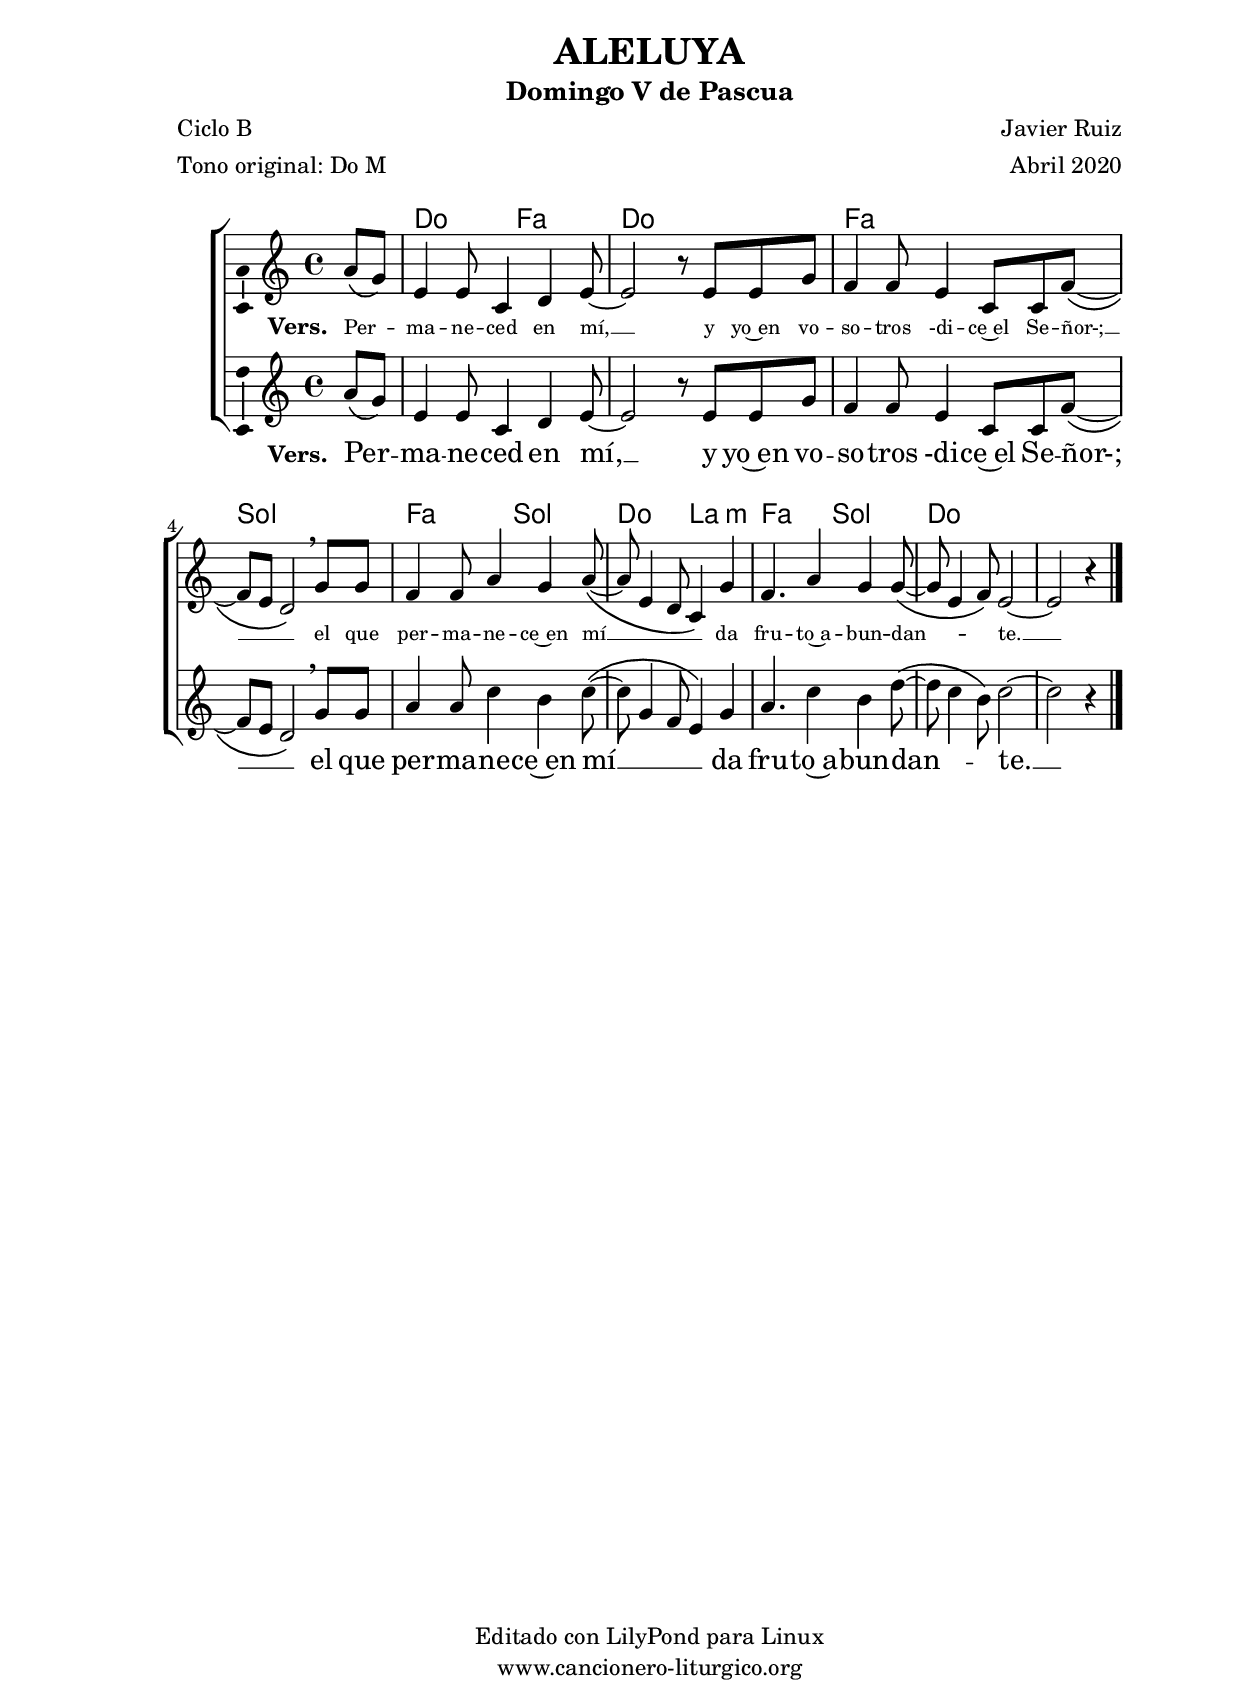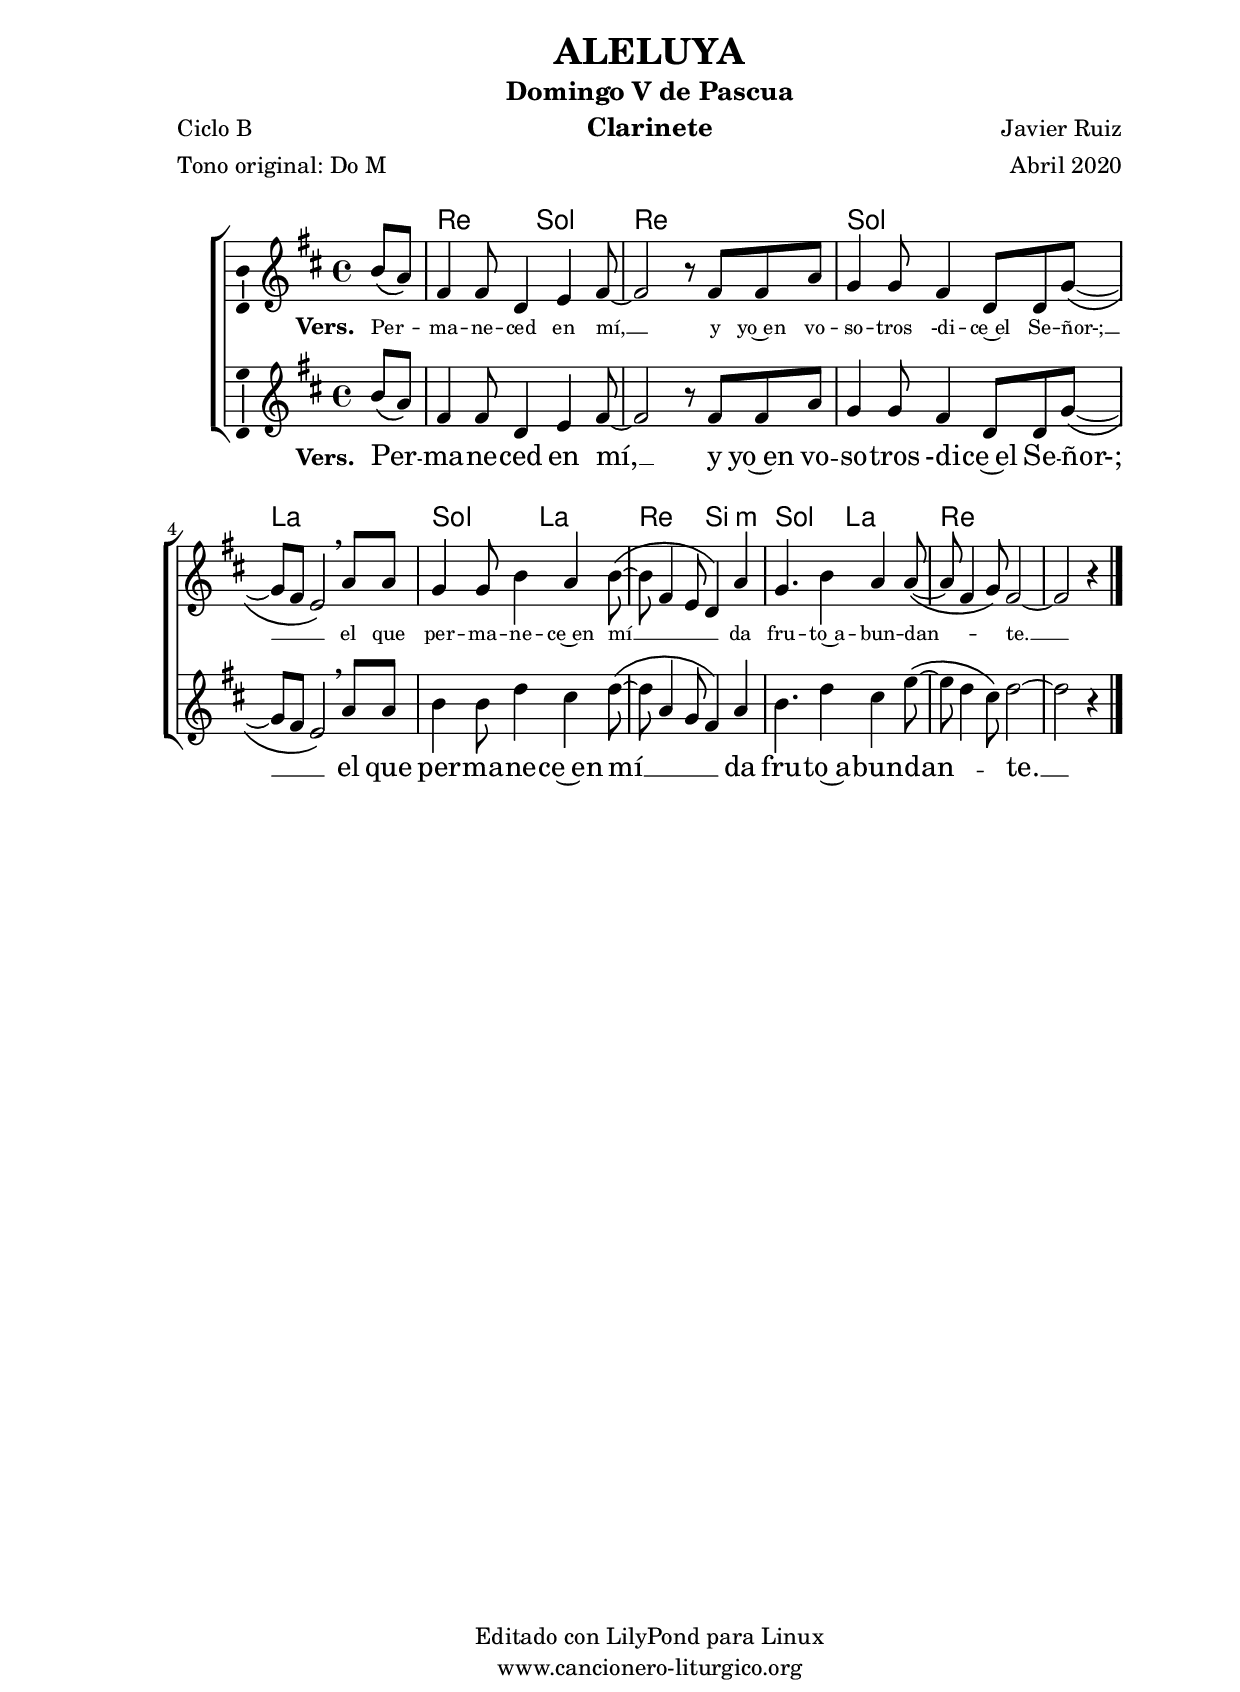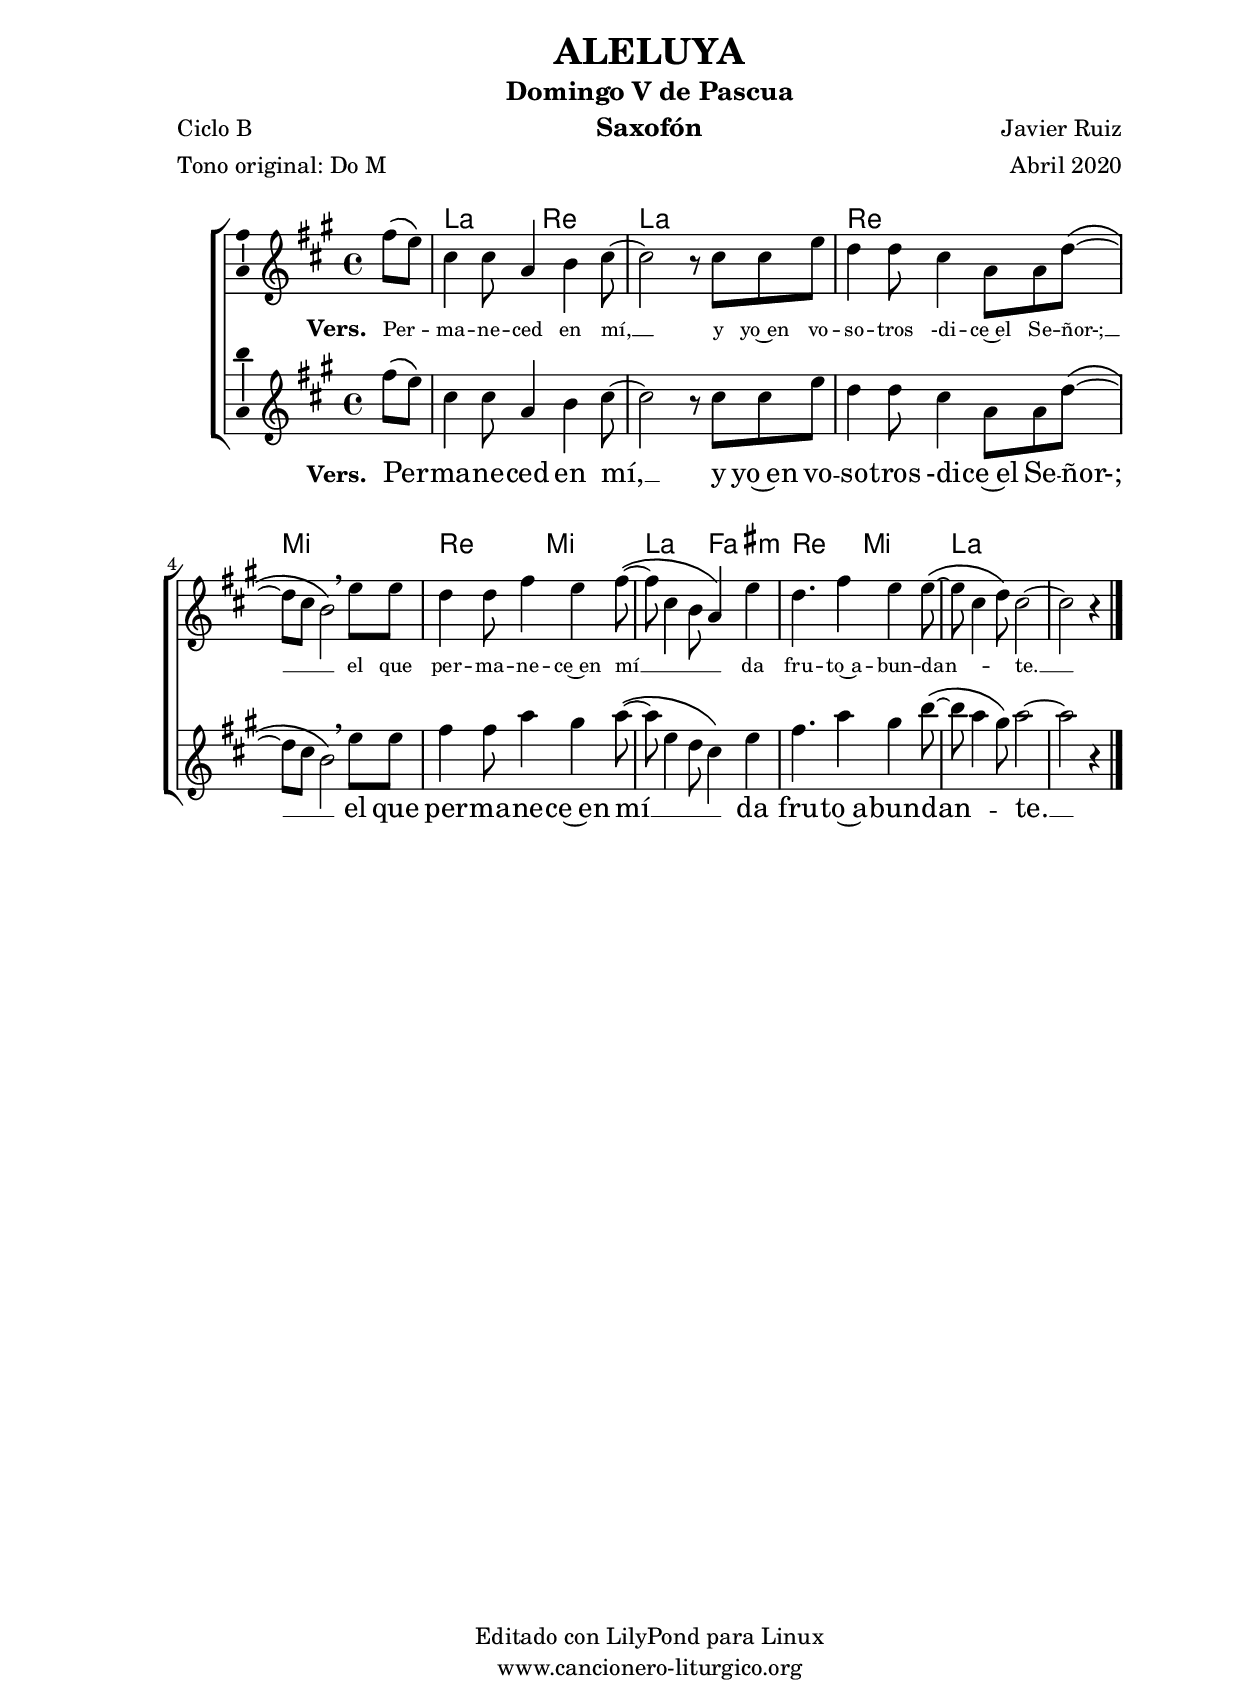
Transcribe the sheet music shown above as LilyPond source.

%
%para convertir .midi en .wav:
%timidity filename.midi -Ow -o finename.wav
%
%
%Para convertir de .wav a .mp3:
%lame -h -m j filename.wav
%
%
%para escuchar el midi:
%timidity nombrefichero.midi
%


%versión de lilypond para la que se ha escrito esta partitura:
\version "2.16.0"

	%Tamaño papel
	#(set-default-paper-size "a4")
	%Tamaño partitura
	#(set-global-staff-size 20)
	%No responde al pulsar sobre una nota
	#(ly:set-option 'point-and-click #f)

%parámetros del encabezamiento:
\header {
	title = "ALELUYA"
	subtitle = "Domingo V de Pascua"
	composer = "Javier Ruiz"
	poet = "Ciclo B"
	meter = "Tono original: Do M"
	arranger = "Abril 2020"
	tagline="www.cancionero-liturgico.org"
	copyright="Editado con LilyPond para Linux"
	tiempo = "Pascua"
	usos = "Aleluya"
	letra = "Aleluya. Permaneced en mí, y yo en vosotros -dice el Señor-; el que permanece en mí da fruto abundante."
	}

%parámetros asociados al papel:
\paper  {
	oddHeaderMarkup = \markup {\fill-line { \on-the-fly #not-first-page \fromproperty #'header:title \on-the-fly #not-first-page \fromproperty #'header:composer }}
	evenHeaderMarkup = \markup {\fill-line { \fromproperty #'header:composer \fromproperty #'header:title }}
	#(set-paper-size "a4")
	print-page-number = ##f
	first-page-number = 1
	print-first-page-number = ##f
%	head-separation = 3.0 \cm
	top-margin = 1.5 \cm
%	top-margin = 2.0 \cm
%%%	bottom-margin = 0.5\cm
	bottom-margin = 0.2\cm
	left-margin = 3.0 \cm
	line-width = 16.0 \cm 
	indent = 8\mm
	interscoreline = 2.\mm
	between-system-space = 15\mm
%	para que las partituras no llenen la hoja:
	ragged-bottom = ##t
%	idem para la última hoja:
	ragged-last-bottom = ##f
%	para que las partituras llenen el ancho del papel:
	ragged-last = ##f
	after-title-space = 2.5 \cm
%page-count=2
system-count=2

	%Flexible Vertical Spacing
%	markup-markup-spacing =
%	#'((basic-distance . 15) (minimum-distance . 15) (padding . 3))
	markup-system-spacing =
	#'((basic-distance . 15) (minimum-distance . 15) (padding . 3))
	system-system-spacing =
	#'((basic-distance . 15) (minimum-distance . 15) (padding . 3))
	score-system-spacing =
	#'((basic-distance . 15) (minimum-distance . 15) (padding . 5))
%	top-system-spacing = % header
%	#'((basic-distance . 8) (minimum-distance . 0) (padding . 0))
%	top-markup-spacing =
%	#'((basic-distance . 20) (minimum-distance . 20) (padding . 0))
	last-bottom-spacing = % footer
	#'((basic-distance . 5) (minimum-distance . 5) (padding . 0))
%	score-markup-spacing =
%	#'((basic-distance . 16) (minimum-distance . 13) (padding . 0))

	}


%parámetros que afectan a toda la partitura:
global =  {
	%clave de sol (G):
	\clef G
	%armadura:
%	\transpose c ees
	\key c \major
	\tempo 4=110
	\set Score.tempoHideNote = ##t
	}


acordes = {
	\italianChords
	\chordmode {
%	\transpose c ees
{

s4
c2 f c c f f g g
f2 g c a:m f g c c c2

	}
	}
}


melodiatrompeta = 
%	\transpose c ees
{

	\relative c''{
	\time 4/4

\partial4
r4
r1
r8 e4 <d f>8 <e g>2
r1
r8 g4 <f a>8 <g b>2
r1
r8 c,4 <b d>8 <c e>2
r1
r8 g'4 <e a>8 <c g'>2~
<c g'>2 r4

}
	\bar "|."
	}


melodiatres = 
%	\transpose c ees
{

	\relative c'{
	\time 4/4

\partial4
a'8 \(g\)
e4 e8 c4 d e8~
e2 r8 e8 e g
f4 f8 e4 c8 c f8~
\(f8 e d2\) \breathe g8 g
f4 f8 a4 g a8~
\(a8 e4 d8 c4\) g'
f4. a4 g g8~
\(g8 e4 f8\) e2~
e2 r4 %s4

}

	\bar "|."
	}


melodiabajo = 
%	\transpose c ees
{

	%clave de fa (F):
	\clef F

	\relative c{
	\time 4/4

\partial4
r4
c4. c8 f4. f8
c4. c8 c2
f4. f8 d4. d8
g4. g8 g2
f4. f8 g4. g8
c,4. c8 a4. a8
f'4. f8 g4. g8
c,4. c8 c2~
c2 r4 %s4

}

	\bar "|."
	}


melodia = 
%	\transpose c ees
{

	\relative c'{
	\time 4/4

\partial4
a'8 \(g\)
e4 e8 c4 d e8~
e2 r8 e8 e g
f4 f8 e4 c8 c f8~
\(f8 e d2\) \breathe g8 g
a4 a8 c4 b c8~
\(c8 g4 f8 e4\) g4
a4. c4 b d8~
\(d8 c4 b8\) c2~
c2 r4 %s4

}

	\bar "|."
	}


texto = \lyricmode {
\set stanza =#"Vers. "
Per -- _ ma -- ne -- ced en mí, __
y yo~en vo -- so -- tros -di -- ce~el Se -- ñor-; __ _ _
el que per -- ma -- ne -- ce~en mí __ _ _ _
da fru -- to~a -- bun -- dan -- _ _ te. __
	}

textotres = \lyricmode {
\override LyricText #'font-size = #-1
\set stanza =#"Vers. "
Per -- _ ma -- ne -- ced en mí, __
y yo~en vo -- so -- tros -di -- ce~el Se -- ñor-; __ _ _
el que per -- ma -- ne -- ce~en mí __ _ _ _
da fru -- to~a -- bun -- dan -- _ _ te. __
	}


acordesStaff = \context ChordNames = acordesStaff <<
	\set chordChanges = ##t
	\acordes
	>>

voztrompetaStaff = \context Voice = voztrompetaStaff
<<
	\override Staff.StaffSymbol #'staff-space = #(magstep -0.35)
	\set Staff.midiInstrument = #"trumpet"
	\set Staff.midiMinimumVolume = #0.6
	\set Staff.midiMaximumVolume = #0.8
	\global
	\melodiatrompeta
	>>

voztresStaff = \context Voice = voztresStaff
\with {\consists "Ambitus_engraver"}
<<
%	\override Staff.StaffSymbol #'staff-space = #(magstep -0.35)
	\set Staff.midiInstrument = #"violin"
	\set Staff.midiMinimumVolume = #0.6
	\set Staff.midiMaximumVolume = #0.8
	\global
	\relative c' \melodiatres
	>>

vozStaff = \context Voice = vozStaff
\with {\consists "Ambitus_engraver"}
<<
%	\set Staff.instrumentName = ""
%	\set Staff.shortInstrumentName = ""
%	\set Staff.midiInstrument = #"clarinet"
%	\set Staff.midiInstrument = #"cello"
	\set Staff.midiInstrument = #"flute"
%	\set Staff.midiInstrument = #"electric guitar (jazz)"
%	\set Staff.midiInstrument = #"english horn"
%	\set Staff.midiInstrument = #"violin"
%	\set Staff.midiInstrument = #"glockenspiel"
	\set Staff.midiMinimumVolume = #0.8
	\set Staff.midiMaximumVolume = #1.0
	\global
	\melodia
	>>

vozbajoStaff = \context Voice = vozbajoStaff
<<
	\override Staff.StaffSymbol #'staff-space = #(magstep -0.35)
	\set Staff.midiInstrument = #"english horn"
	\set Staff.midiMinimumVolume = #0.6
	\set Staff.midiMaximumVolume = #0.8
	\global
	\melodiabajo
	>>

textoStaff = \context Lyrics = textoStaff <<
	\lyricsto vozStaff \texto
	>>

textotresStaff = \context Lyrics = textotresStaff <<
	\lyricsto voztresStaff \textotres
	>>


\book {
	\score {
		<<
		\context ChoirStaff {
%			\override StaffGroup.SystemStartBracket #'collapse-height = #1
%			\override Score.SystemStartBar #'collapse-height = #1
			<<
			\acordesStaff
%			\voztrompetaStaff
			\voztresStaff
			\textotresStaff
			\vozStaff
			\textoStaff
%			\vozbajoStaff
			>>
			}
		>>
		\layout {
	    		\context {
				\Lyrics
				\override LyricText #'font-size = #2
				}
	   		 \context {
				\Score
				\override StaffSymbol #'staff-space = #(magstep +3)
				}
			}
		}
	\score {
		\unfoldRepeats
		<<
		\context ChoirStaff {
			<<
			\acordesStaff
			\voztrompetaStaff
			\voztresStaff
			\vozStaff
			\vozbajoStaff
			>>
			}
		>>
		\midi {
	  		\context {
	  			\Score
				tempoWholesPerMinute = #(ly:make-moment 70 4)
				}
			}
		}
	}


%Partitura para clarinete
#(define output-suffix "C")
\book {
	\header{
		instrument = "Clarinete"
		}
	\score {
		<<
		\context ChoirStaff {
%			\override StaffGroup.SystemStartBracket #'collapse-height = #1
%			\override Score.SystemStartBar #'collapse-height = #1
\transpose c d
			<<
			\acordesStaff
%			\voztrompetaStaff
			\voztresStaff
			\textotresStaff
			\vozStaff
			\textoStaff
%			\vozbajoStaff
			>>
			}
		>>
		\layout {
	    		\context {
				\Lyrics
				\override LyricText #'font-size = #2
				}
	   		 \context {
				\Score
				\override StaffSymbol #'staff-space = #(magstep +3)
				}
			}
		}
	}


%Partitura para saxofón
#(define output-suffix "S")
\book {
	\header{
		instrument = "Saxofón"
		}
	\score {
		<<
		\context ChoirStaff {
%			\override StaffGroup.SystemStartBracket #'collapse-height = #1
%			\override Score.SystemStartBar #'collapse-height = #1
\transpose c a
			<<
			\acordesStaff
%			\voztrompetaStaff
			\voztresStaff
			\textotresStaff
			\vozStaff
			\textoStaff
%			\vozbajoStaff
			>>
			}
		>>
		\layout {
	    		\context {
				\Lyrics
				\override LyricText #'font-size = #2
				}
	   		 \context {
				\Score
				\override StaffSymbol #'staff-space = #(magstep +3)
				}
			}
		}
	}


